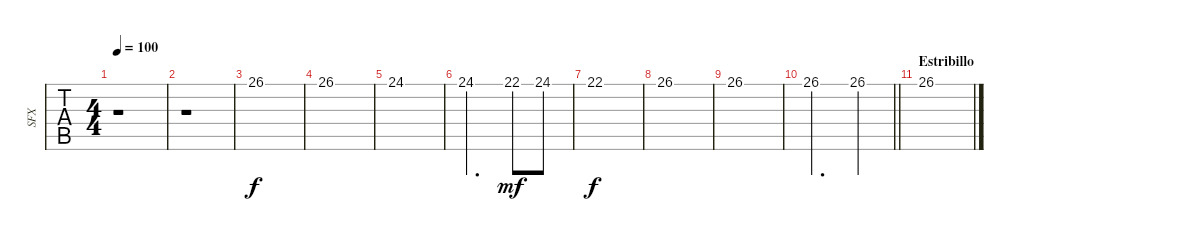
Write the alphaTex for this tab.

\track ("SFX" "SFX") {instrument fx3crystal}
\staff {tabs}
\tuning (E4 B3 G3 D3 A2 E2) {hide}
\ts (4 4)
\tempo 100
\clef g2
\ks bminor
r.1{dy f} |
r.1 |
26.1.1 |
26.1.1 |
24.1.1 |
24.1.2{d} 22.1.8{dy mf} 24.1.8 |
22.1.1{dy f} |
26.1.1 |
26.1.1 |
\barLineRight lightlight
26.1.2{d} 26.1.4 |
\section ("" "Estribillo")
26.1.1
